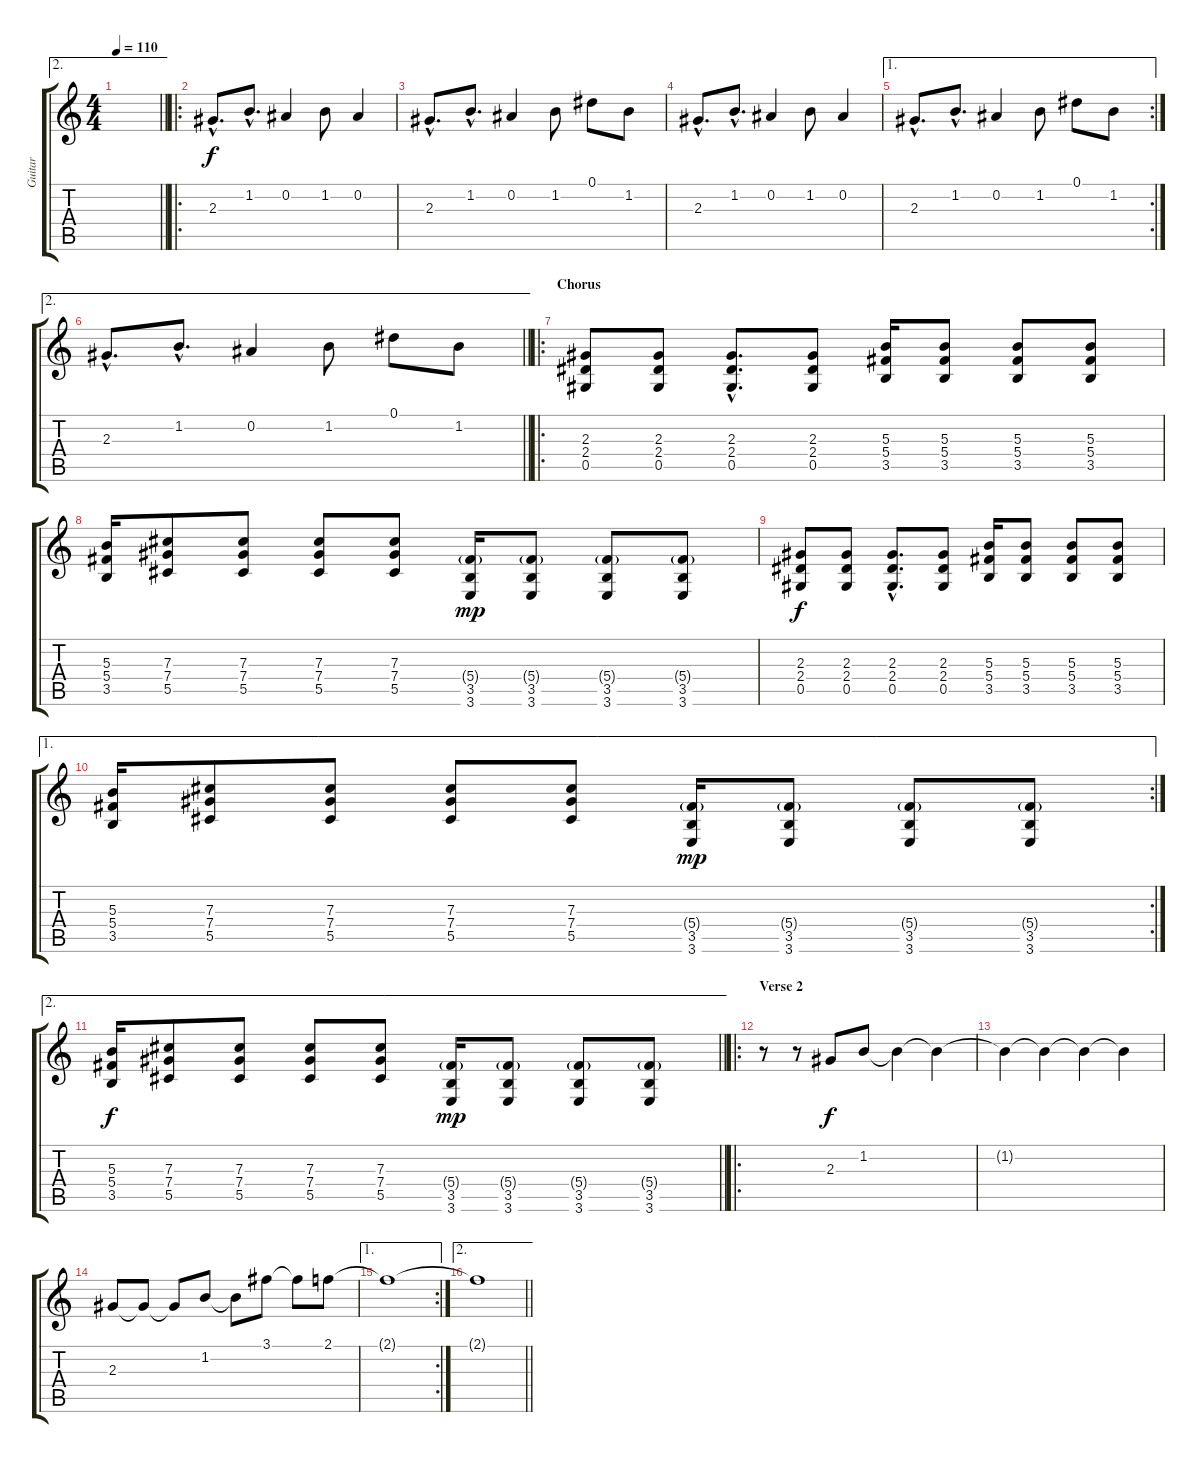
\track ("Guitar" "Guitar") {instrument overdrivenguitar}
\staff {score tabs}
\tuning (Eb4 Bb3 Gb3 Db3 Ab2 Db2) {hide}
\ae 2
\ts (4 4)
\tempo 110
\clef g2
\barLineRight lightlight
\ks c
|
\ro
2.3{hac}.8{d instrument electricguitarclean} 1.2{hac}.8{d} 0.2.4 1.2.8 0.2.4 |
2.3{hac}.8{d} 1.2{hac}.8{d} 0.2.4 1.2.8 0.1.8 1.2.8 |
2.3{hac}.8{d} 1.2{hac}.8{d} 0.2.4 1.2.8 0.2.4 |
\ae 1
\rc 2
2.3{hac}.8{d} 1.2{hac}.8{d} 0.2.4 1.2.8 0.1.8 1.2.8 |
\ae 2
\barLineRight lightlight
2.3{hac}.8{d} 1.2{hac}.8{d} 0.2.4 1.2.8 0.1.8 1.2.8 |
\ro
\section ("" "Chorus")
(2.3 2.4 0.5).8{instrument overdrivenguitar} (2.3 2.4 0.5).8 (2.3{hac} 2.4{hac} 0.5{hac}).8{d} (2.3 2.4 0.5).8 (5.3 5.4 3.5).16 (5.3 5.4 3.5).8 (5.3 5.4 3.5).8 (5.3 5.4 3.5).8 |
(5.3 5.4 3.5).16 (7.3 7.4 5.5).8 (7.3 7.4 5.5).8 (7.3 7.4 5.5).8 (7.3 7.4 5.5).8 (5.4{g} 3.5 3.6).16{dy mp} (5.4{g} 3.5 3.6).8 (5.4{g} 3.5 3.6).8 (5.4{g} 3.5 3.6).8 |
(2.3 2.4 0.5).8{dy f} (2.3 2.4 0.5).8 (2.3{hac} 2.4{hac} 0.5{hac}).8{d} (2.3 2.4 0.5).8 (5.3 5.4 3.5).16 (5.3 5.4 3.5).8 (5.3 5.4 3.5).8 (5.3 5.4 3.5).8 |
\ae 1
\rc 2
(5.3 5.4 3.5).16 (7.3 7.4 5.5).8 (7.3 7.4 5.5).8 (7.3 7.4 5.5).8 (7.3 7.4 5.5).8 (5.4{g} 3.5 3.6).16{dy mp} (5.4{g} 3.5 3.6).8 (5.4{g} 3.5 3.6).8 (5.4{g} 3.5 3.6).8 |
\ae 2
\barLineRight lightlight
(5.3 5.4 3.5).16{dy f} (7.3 7.4 5.5).8 (7.3 7.4 5.5).8 (7.3 7.4 5.5).8 (7.3 7.4 5.5).8 (5.4{g} 3.5 3.6).16{dy mp} (5.4{g} 3.5 3.6).8 (5.4{g} 3.5 3.6).8 (5.4{g} 3.5 3.6).8 |
\ro
\section ("" "Verse 2")
r.8{instrument electricguitarclean} r.8 2.3.8{dy f} 1.2.8 1.2{t}.4 1.2{t}.4 |
1.2{t}.4 1.2{t}.4 1.2{t}.4 1.2{t}.4 |
2.3.8 2.3{t}.8 2.3{t}.8 1.2.8 1.2{t}.8 3.1.8 3.1{t}.8 2.1.8 |
\ae 1
\rc 2
2.1{t}.1 |
\ae 2
\barLineRight lightlight
2.1{t}.1
